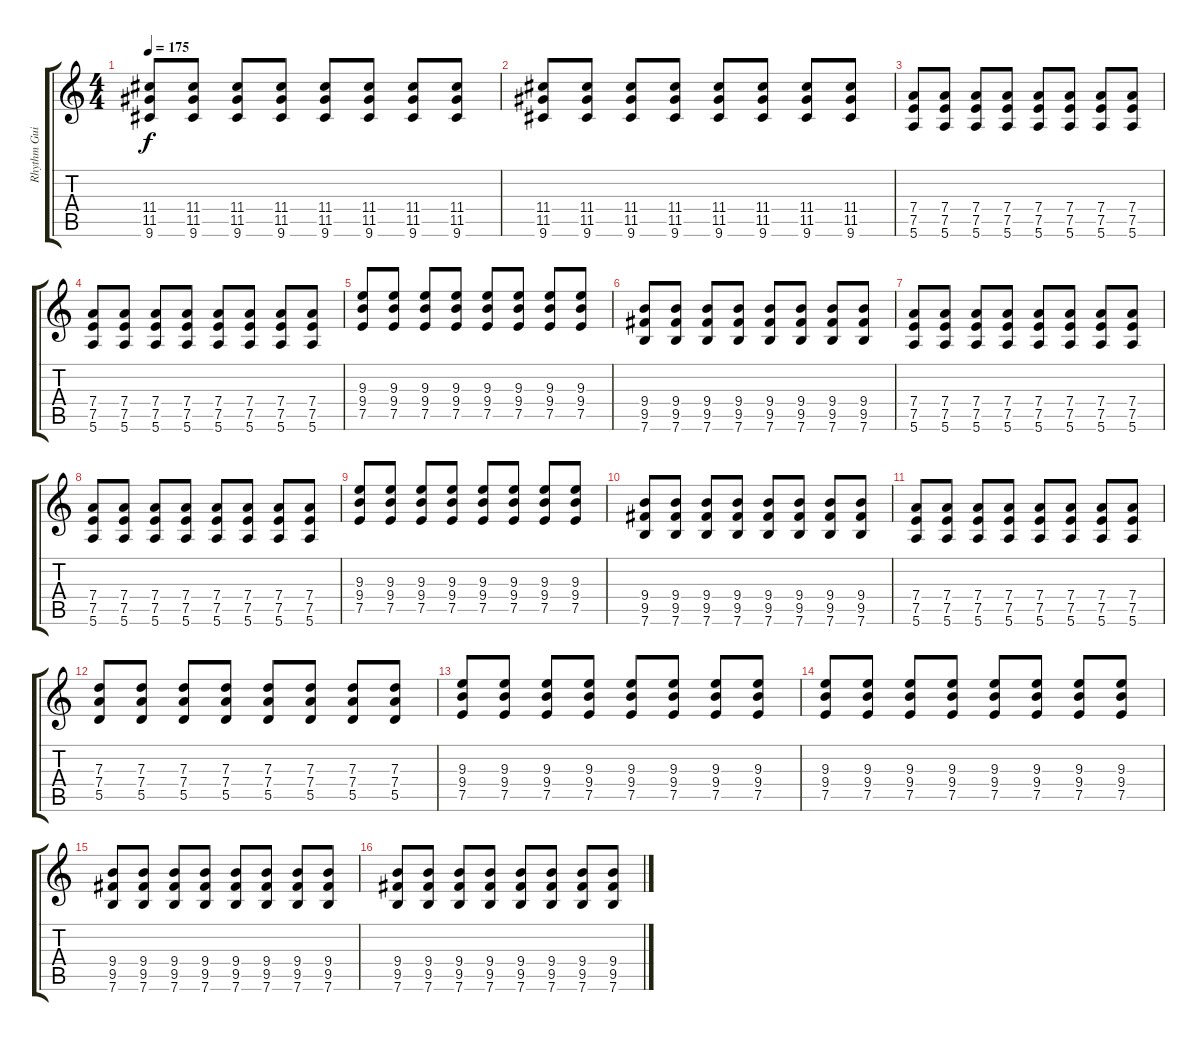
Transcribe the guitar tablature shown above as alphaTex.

\track ("Rhythm Guitar" "Rhythm Gui") {instrument overdrivenguitar}
\staff {score tabs}
\tuning (E4 B3 G3 D3 A2 E2) {hide}
\ts (4 4)
\tempo 175
\clef g2
\ks c
(11.4 11.5 9.6).8{dy f} (11.4 11.5 9.6).8 (11.4 11.5 9.6).8 (11.4 11.5 9.6).8 (11.4 11.5 9.6).8 (11.4 11.5 9.6).8 (11.4 11.5 9.6).8 (11.4 11.5 9.6).8 |
(11.4 11.5 9.6).8 (11.4 11.5 9.6).8 (11.4 11.5 9.6).8 (11.4 11.5 9.6).8 (11.4 11.5 9.6).8 (11.4 11.5 9.6).8 (11.4 11.5 9.6).8 (11.4 11.5 9.6).8 |
(7.4 7.5 5.6).8 (7.4 7.5 5.6).8 (7.4 7.5 5.6).8 (7.4 7.5 5.6).8 (7.4 7.5 5.6).8 (7.4 7.5 5.6).8 (7.4 7.5 5.6).8 (7.4 7.5 5.6).8 |
(7.4 7.5 5.6).8 (7.4 7.5 5.6).8 (7.4 7.5 5.6).8 (7.4 7.5 5.6).8 (7.4 7.5 5.6).8 (7.4 7.5 5.6).8 (7.4 7.5 5.6).8 (7.4 7.5 5.6).8 |
(9.3 9.4 7.5).8 (9.3 9.4 7.5).8 (9.3 9.4 7.5).8 (9.3 9.4 7.5).8 (9.3 9.4 7.5).8 (9.3 9.4 7.5).8 (9.3 9.4 7.5).8 (9.3 9.4 7.5).8 |
(9.4 9.5 7.6).8 (9.4 9.5 7.6).8 (9.4 9.5 7.6).8 (9.4 9.5 7.6).8 (9.4 9.5 7.6).8 (9.4 9.5 7.6).8 (9.4 9.5 7.6).8 (9.4 9.5 7.6).8 |
(7.4 7.5 5.6).8 (7.4 7.5 5.6).8 (7.4 7.5 5.6).8 (7.4 7.5 5.6).8 (7.4 7.5 5.6).8 (7.4 7.5 5.6).8 (7.4 7.5 5.6).8 (7.4 7.5 5.6).8 |
(7.4 7.5 5.6).8 (7.4 7.5 5.6).8 (7.4 7.5 5.6).8 (7.4 7.5 5.6).8 (7.4 7.5 5.6).8 (7.4 7.5 5.6).8 (7.4 7.5 5.6).8 (7.4 7.5 5.6).8 |
(9.3 9.4 7.5).8 (9.3 9.4 7.5).8 (9.3 9.4 7.5).8 (9.3 9.4 7.5).8 (9.3 9.4 7.5).8 (9.3 9.4 7.5).8 (9.3 9.4 7.5).8 (9.3 9.4 7.5).8 |
(9.4 9.5 7.6).8 (9.4 9.5 7.6).8 (9.4 9.5 7.6).8 (9.4 9.5 7.6).8 (9.4 9.5 7.6).8 (9.4 9.5 7.6).8 (9.4 9.5 7.6).8 (9.4 9.5 7.6).8 |
(7.4 7.5 5.6).8 (7.4 7.5 5.6).8 (7.4 7.5 5.6).8 (7.4 7.5 5.6).8 (7.4 7.5 5.6).8 (7.4 7.5 5.6).8 (7.4 7.5 5.6).8 (7.4 7.5 5.6).8 |
(7.3 7.4 5.5).8 (7.3 7.4 5.5).8 (7.3 7.4 5.5).8 (7.3 7.4 5.5).8 (7.3 7.4 5.5).8 (7.3 7.4 5.5).8 (7.3 7.4 5.5).8 (7.3 7.4 5.5).8 |
(9.3 9.4 7.5).8 (9.3 9.4 7.5).8 (9.3 9.4 7.5).8 (9.3 9.4 7.5).8 (9.3 9.4 7.5).8 (9.3 9.4 7.5).8 (9.3 9.4 7.5).8 (9.3 9.4 7.5).8 |
(9.3 9.4 7.5).8 (9.3 9.4 7.5).8 (9.3 9.4 7.5).8 (9.3 9.4 7.5).8 (9.3 9.4 7.5).8 (9.3 9.4 7.5).8 (9.3 9.4 7.5).8 (9.3 9.4 7.5).8 |
(9.4 9.5 7.6).8 (9.4 9.5 7.6).8 (9.4 9.5 7.6).8 (9.4 9.5 7.6).8 (9.4 9.5 7.6).8 (9.4 9.5 7.6).8 (9.4 9.5 7.6).8 (9.4 9.5 7.6).8 |
(9.4 9.5 7.6).8 (9.4 9.5 7.6).8 (9.4 9.5 7.6).8 (9.4 9.5 7.6).8 (9.4 9.5 7.6).8 (9.4 9.5 7.6).8 (9.4 9.5 7.6).8 (9.4 9.5 7.6).8
